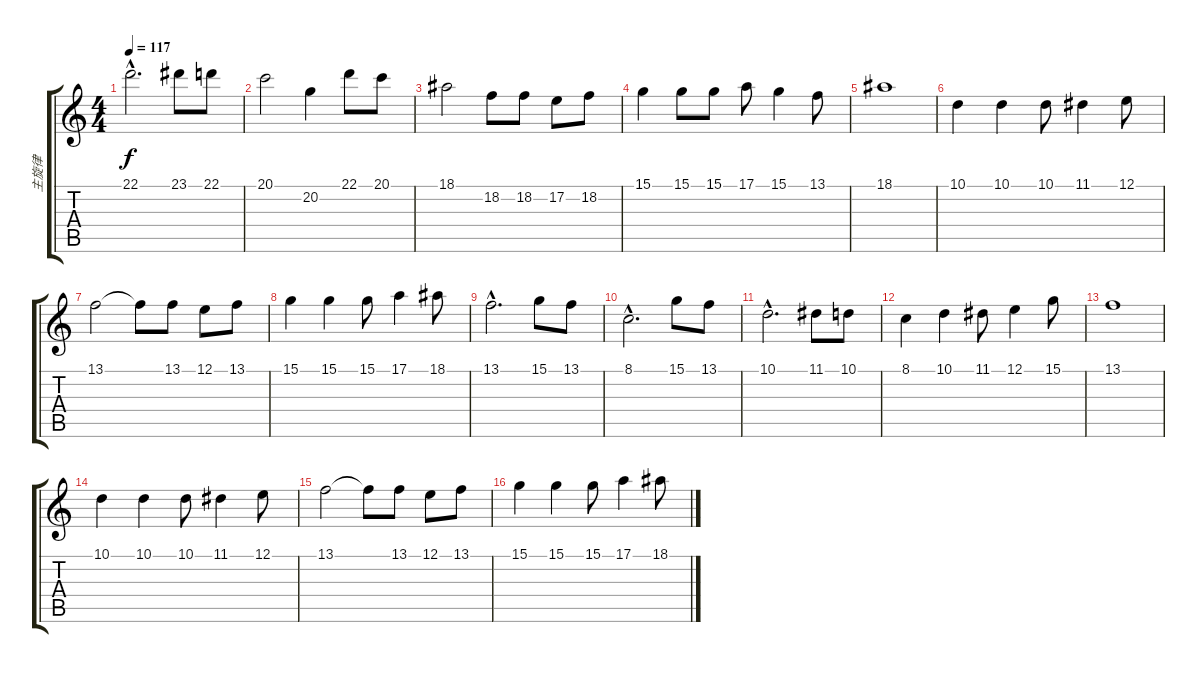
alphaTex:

\track ("主旋律" "主旋律") {instrument piccolo}
\staff {score tabs}
\tuning (E4 B3 G3 D3 A2 E2) {hide}
\ts (4 4)
\tempo 117
\clef g2
\ks c
22.1{hac}.2{d dy f} 23.1.8 22.1.8 |
20.1.2 20.2.4 22.1.8 20.1.8 |
18.1.2 18.2.8 18.2.8 17.2.8 18.2.8 |
15.1.4 15.1.8 15.1.8 17.1.8 15.1.4 13.1.8 |
18.1.1 |
10.1.4 10.1.4 10.1.8 11.1.4 12.1.8 |
13.1.2 13.1{t}.8 13.1.8 12.1.8 13.1.8 |
15.1.4 15.1.4 15.1.8 17.1.4 18.1.8 |
13.1{hac}.2{d} 15.1.8 13.1.8 |
8.1{hac}.2{d} 15.1.8 13.1.8 |
10.1{hac}.2{d} 11.1.8 10.1.8 |
8.1.4 10.1.4 11.1.8 12.1.4 15.1.8 |
13.1.1 |
10.1.4 10.1.4 10.1.8 11.1.4 12.1.8 |
13.1.2 13.1{t}.8 13.1.8 12.1.8 13.1.8 |
15.1.4 15.1.4 15.1.8 17.1.4 18.1.8
